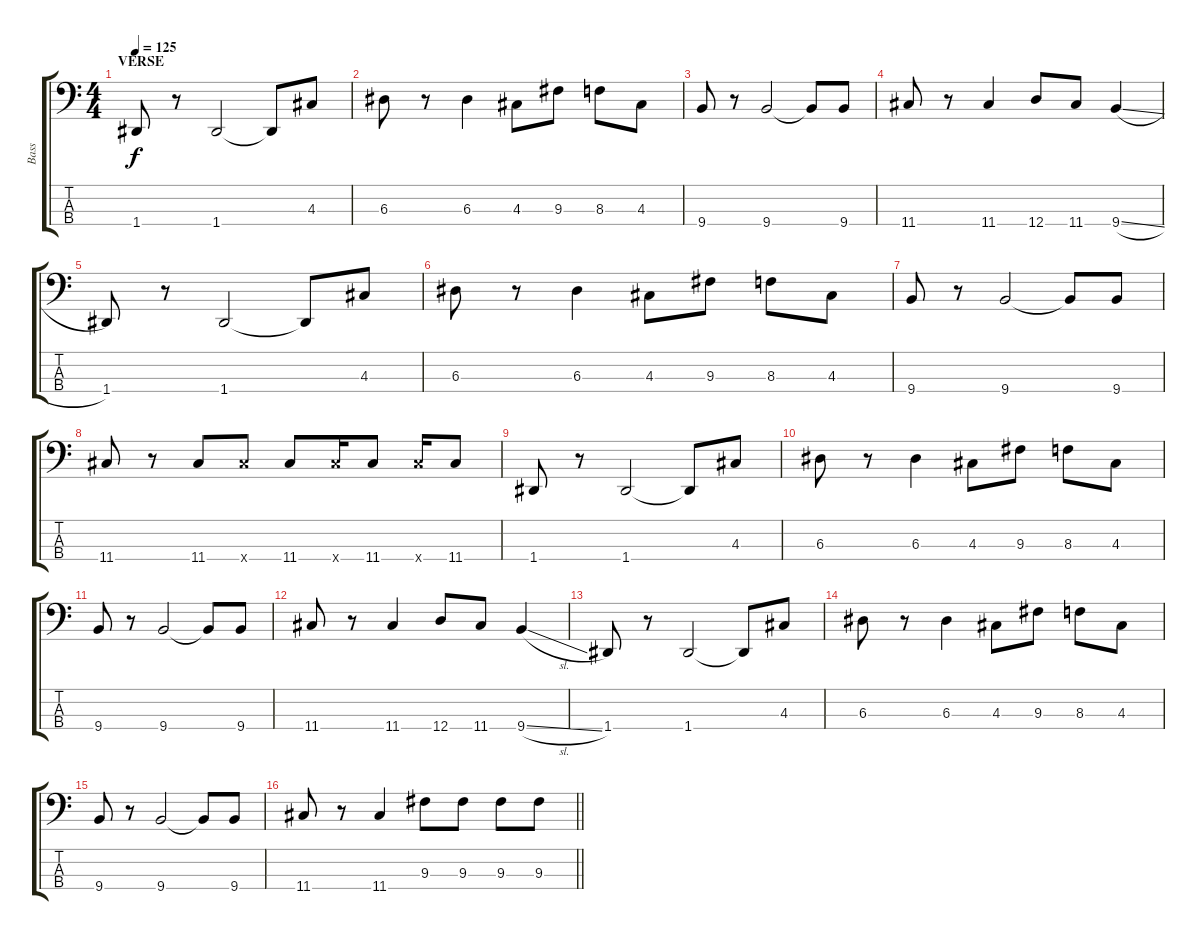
\track ("Bass" "Bass") {instrument electricbassfinger}
\staff {score tabs}
\tuning (G2 D2 A1 D1) {hide}
\ts (4 4)
\section ("" "VERSE")
\tempo 125
\clef f4
\ks c
1.4.8{dy f} r.8 1.4.2 1.4{t}.8 4.3.8 |
6.3.8 r.8 6.3.4 4.3.8 9.3.8 8.3.8 4.3.8 |
9.4.8 r.8 9.4.2 9.4{t}.8 9.4.8 |
11.4.8 r.8 11.4.4 12.4.8 11.4.8 9.4{sl}.4 |
1.4.8 r.8 1.4.2 1.4{t}.8 4.3.8 |
6.3.8 r.8 6.3.4 4.3.8 9.3.8 8.3.8 4.3.8 |
9.4.8 r.8 9.4.2 9.4{t}.8 9.4.8 |
11.4.8 r.8 11.4.8 11.4{x}.8 11.4.8 11.4{x}.16 11.4.8 11.4{x}.16 11.4.8 |
1.4.8 r.8 1.4.2 1.4{t}.8 4.3.8 |
6.3.8 r.8 6.3.4 4.3.8 9.3.8 8.3.8 4.3.8 |
9.4.8 r.8 9.4.2 9.4{t}.8 9.4.8 |
11.4.8 r.8 11.4.4 12.4.8 11.4.8 9.4{sl}.4 |
1.4.8 r.8 1.4.2 1.4{t}.8 4.3.8 |
6.3.8 r.8 6.3.4 4.3.8 9.3.8 8.3.8 4.3.8 |
9.4.8 r.8 9.4.2 9.4{t}.8 9.4.8 |
\barLineRight lightlight
11.4.8 r.8 11.4.4 9.3.8 9.3.8 9.3.8 9.3.8
